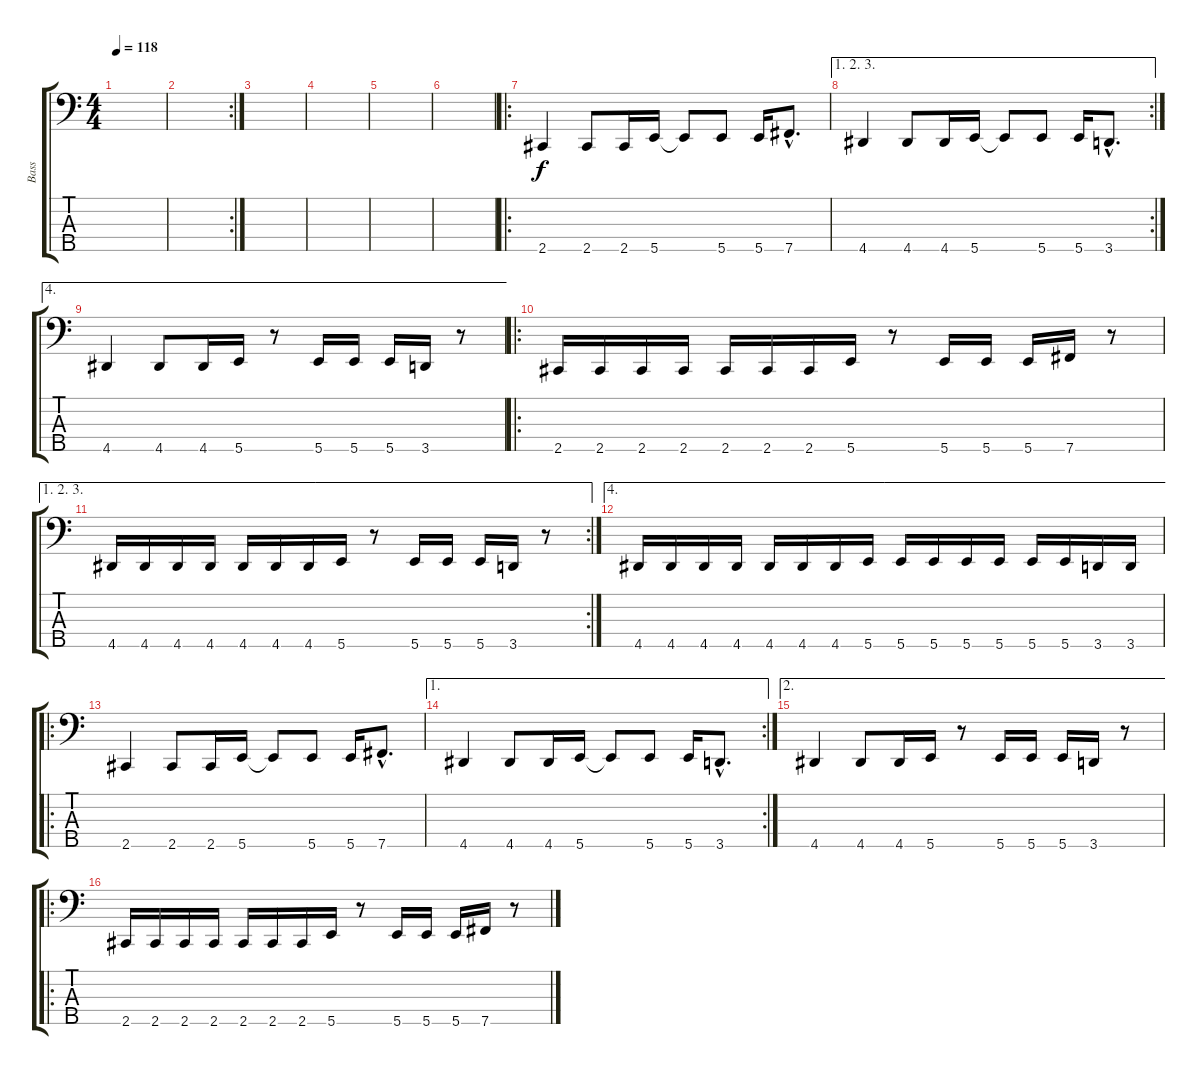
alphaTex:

\track ("Bass" "Bass") {instrument electricbassfinger}
\staff {score tabs}
\tuning (G2 D2 A1 E1 B0) {hide}
\ts (4 4)
\tempo 118
\clef f4
\ks c
|
\rc 2
|
|
|
|
|
\ro
2.5.4 2.5.8 2.5.16 5.5.16 5.5{t}.8 5.5.8 5.5.16 7.5{hac}.8{d} |
\ae (1 2 3)
\rc 2
4.5.4 4.5.8 4.5.16 5.5.16 5.5{t}.8 5.5.8 5.5.16 3.5{hac}.8{d} |
\ae 4
4.5.4 4.5.8 4.5.16 5.5.16 r.8 5.5.16 5.5.16 5.5.16 3.5.16 r.8 |
\ro
2.5.16 2.5.16 2.5.16 2.5.16 2.5.16 2.5.16 2.5.16 5.5.16 r.8 5.5.16 5.5.16 5.5.16 7.5.16 r.8 |
\ae (1 2 3)
\rc 2
4.5.16 4.5.16 4.5.16 4.5.16 4.5.16 4.5.16 4.5.16 5.5.16 r.8 5.5.16 5.5.16 5.5.16 3.5.16 r.8 |
\ae 4
4.5.16 4.5.16 4.5.16 4.5.16 4.5.16 4.5.16 4.5.16 5.5.16 5.5.16 5.5.16 5.5.16 5.5.16 5.5.16 5.5.16 3.5.16 3.5.16 |
\ro
2.5.4 2.5.8 2.5.16 5.5.16 5.5{t}.8 5.5.8 5.5.16 7.5{hac}.8{d} |
\ae 1
\rc 2
4.5.4 4.5.8 4.5.16 5.5.16 5.5{t}.8 5.5.8 5.5.16 3.5{hac}.8{d} |
\ae 2
4.5.4 4.5.8 4.5.16 5.5.16 r.8 5.5.16 5.5.16 5.5.16 3.5.16 r.8 |
\ro
2.5.16 2.5.16 2.5.16 2.5.16 2.5.16 2.5.16 2.5.16 5.5.16 r.8 5.5.16 5.5.16 5.5.16 7.5.16 r.8
